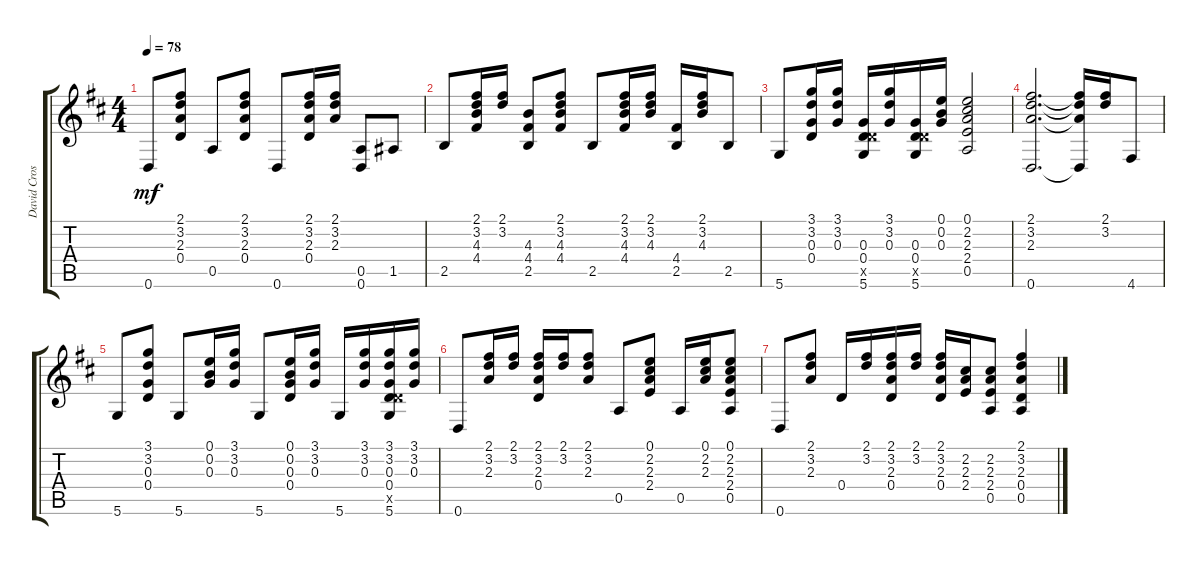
\track ("David Crosby (rhy.)" "David Cros") {instrument acousticguitarsteel}
\staff {score tabs}
\tuning (E4 B3 G3 D3 A2 D2) {hide}
\ts (4 4)
\tempo 78
\clef g2
\ks d
0.6.8{dy mf} (2.1 3.2 2.3 0.4).8 0.5.8 (2.1 3.2 2.3 0.4).8 0.6.8 (2.1 3.2 2.3 0.4).16 (2.1 3.2 2.3).16 (0.5 0.6).8 1.5.8 |
2.5.8 (2.1 3.2 4.3 4.4).16 (2.1 3.2).16 (4.3 4.4 2.5).8 (2.1 3.2 4.3 4.4).8 2.5.8 (2.1 3.2 4.3 4.4).16 (2.1 3.2 4.3).16 (4.4 2.5).16 (2.1 3.2 4.3).16 2.5.8 |
5.6.8 (3.1 3.2 0.3 0.4).16 (3.1 3.2 0.3).16 (0.3 0.4 5.5{x} 5.6).16 (3.1 3.2 0.3).16 (0.3 0.4 5.5{x} 5.6).16 (0.1 0.2 0.3).16 (0.1 2.2 2.3 2.4 0.5).2 |
(2.1 3.2 2.3 0.6).2{d} (2.1{t} 3.2{t} 2.3{t} 0.6{t}).16 (2.1 3.2).16 4.6.8 |
5.6.8 (3.1 3.2 0.3 0.4).8 5.6.8 (0.1 0.2 0.3).16 (3.1 3.2 0.3).16 5.6.8 (0.1 0.2 0.3 0.4).16 (3.1 3.2 0.3).16 5.6.16 (3.1 3.2 0.3).16 (3.1 3.2 0.3 0.4 5.5{x} 5.6).16 (3.1 3.2 0.3).16 |
0.6.8 (2.1 3.2 2.3).16 (2.1 3.2).16 (2.1 3.2 2.3 0.4).16 (2.1 3.2).16 (2.1 3.2 2.3).8 0.5.8 (0.1 2.2 2.3 2.4).8 0.5.16 (0.1 2.2 2.3).16 (0.1 2.2 2.3 2.4 0.5).8 |
0.6.8 (2.1 3.2 2.3).8 0.4.16 (2.1 3.2).16 (2.1 3.2 2.3 0.4).16 (2.1 3.2).16 (2.1 3.2 2.3 0.4).16 (2.2 2.3 2.4).16 (2.2 2.3 2.4 0.5).8 (2.1 3.2 2.3 0.4 0.5).4
